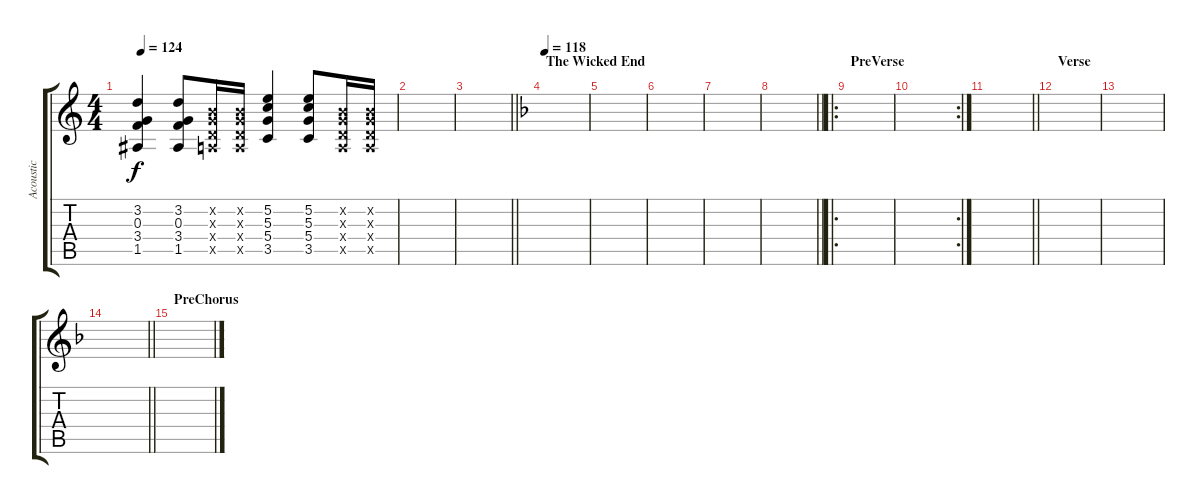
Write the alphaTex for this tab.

\track ("Acoustic" "Acoustic") {instrument acousticguitarsteel}
\staff {score tabs}
\tuning (E4 B3 G3 D3 A2 E2) {hide}
\ts (4 4)
\tempo 124
\clef g2
\ks c
(3.2 0.3 3.4 1.5).4{dy f} (3.2 0.3 3.4 1.5).8 (0.2{x} 0.3{x} 0.4{x} 0.5{x}).16 (0.2{x} 0.3{x} 0.4{x} 0.5{x}).16 (5.2 5.3 5.4 3.5).4 (5.2 5.3 5.4 3.5).8 (0.2{x} 0.3{x} 0.4{x} 0.5{x}).16 (0.2{x} 0.3{x} 0.4{x} 0.5{x}).16 |
|
\barLineRight lightlight
|
\section ("" "The Wicked End")
\tempo 118
\ks f
|
|
|
|
\barLineRight lightlight
|
\ro
\section ("" "PreVerse")
|
\rc 2
|
\barLineRight lightlight
|
\section ("" "Verse")
|
|
\barLineRight lightlight
|
\section ("" "PreChorus")
